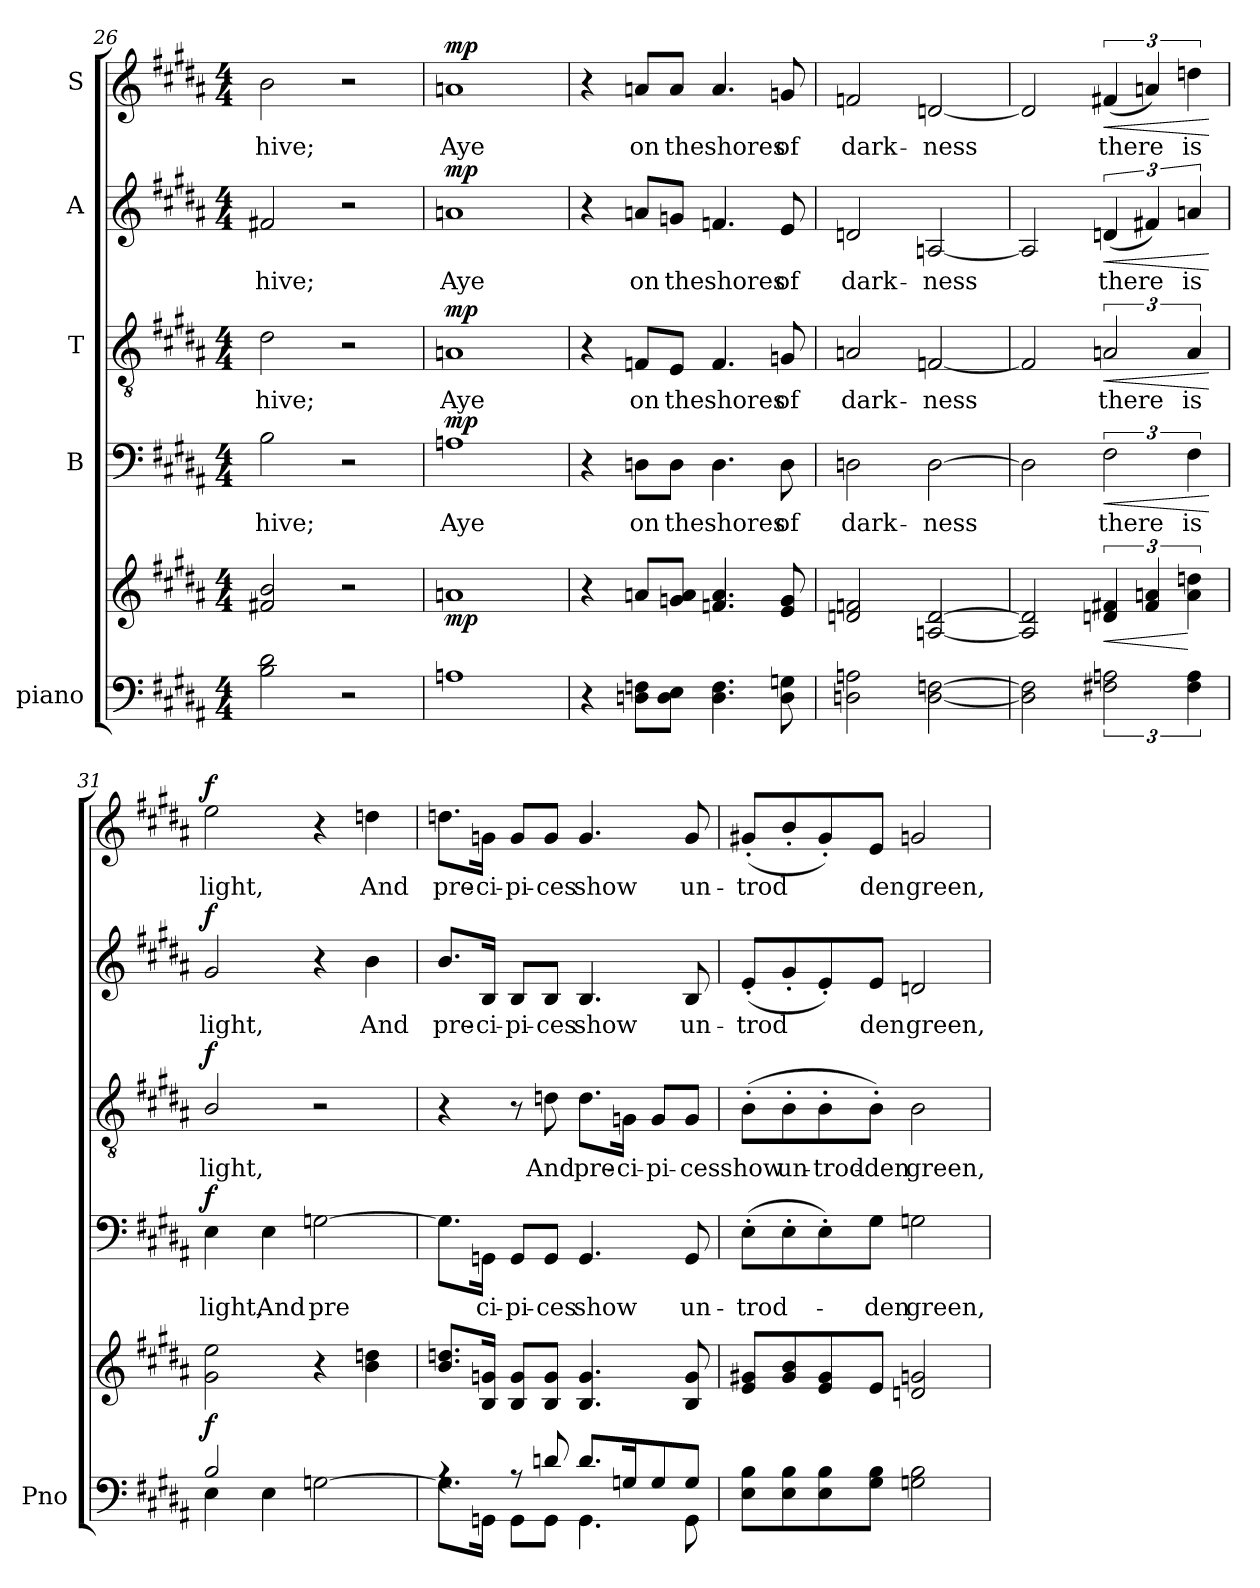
**kern	**kern	**dynam	**kern	**text	**dynam	**kern	**text	**dynam	**kern	**text	**dynam	**kern	**text	**dynam
*part5	*part5	*part5	*part4	*part4	*part4	*part3	*part3	*part3	*part2	*part2	*part2	*part1	*part1	*part1
*staff6	*staff5	*staff5/6	*staff4	*staff4	*staff4	*staff3	*staff3	*staff3	*staff2	*staff2	*staff2	*staff1	*staff1	*staff1
*I"piano	*	*	*I"B	*	*	*I"T	*	*	*I"A	*	*	*I"S	*	*
*I'Pno	*	*	*	*	*	*	*	*	*	*	*	*	*	*
*clefF4	*clefG2	*	*clefF4	*	*	*clefGv2	*	*	*clefG2	*	*	*clefG2	*	*
*k[f#c#g#d#a#]	*k[f#c#g#d#a#]	*	*k[f#c#g#d#a#]	*	*	*k[f#c#g#d#a#]	*	*	*k[f#c#g#d#a#]	*	*	*k[f#c#g#d#a#]	*	*
*M4/4	*M4/4	*	*M4/4	*	*	*M4/4	*	*	*M4/4	*	*	*M4/4	*	*
=26	=26	=26	=26	=26	=26	=26	=26	=26	=26	=26	=26	=26	=26	=26
!	!	!	!	!LO:LY:b	!	!	!LO:LY:b	!	!	!LO:LY:b	!	!	!LO:LY:b	!
2B\ 2d#\	2f#X/ 2b/	.	2B\	hive;	.	2d#\	hive;	.	2f#X/	hive;	.	2b\	hive;	.
2r	2r	.	2r	.	.	2r	.	.	2r	.	.	2r	.	.
!!LO:LB:g=z
=27	=27	=27	=27	=27	=27	=27	=27	=27	=27	=27	=27	=27	=27	=27
!	!	!LO:DY:b	!	!LO:LY:b	!LO:DY:a	!	!LO:LY:b	!LO:DY:a	!	!LO:LY:b	!LO:DY:a	!	!LO:LY:b	!LO:DY:a
1An	1an	mp	1An	Aye	mp	1An	Aye	mp	1an	Aye	mp	1an	Aye	mp
=28	=28	=28	=28	=28	=28	=28	=28	=28	=28	=28	=28	=28	=28	=28
4r	4r	.	4r	.	.	4r	.	.	4r	.	.	4r	.	.
!	!	!	!	!LO:LY:b	!	!	!LO:LY:b	!	!	!LO:LY:b	!	!	!LO:LY:b	!
8Dn\ 8Fn\L	8an/L	.	8Dn\L	on	.	8Fn/L	on	.	8an/L	on	.	8an/L	on	.
!	!	!	!	!LO:LY:b	!	!	!LO:LY:b	!	!	!LO:LY:b	!	!	!LO:LY:b	!
8D\ 8E\J	8gn/ 8a/J	.	8D\J	the	.	8E/J	the	.	8gn/J	the	.	8a/J	the	.
!	!	!	!	!LO:LY:b	!	!	!LO:LY:b	!	!	!LO:LY:b	!	!	!LO:LY:b	!
4.D\ 4.F\	4.fn/ 4.a/	.	4.D\	shores	.	4.F/	shores	.	4.fn/	shores	.	4.a/	shores	.
!	!	!	!	!LO:LY:b	!	!	!LO:LY:b	!	!	!LO:LY:b	!	!	!LO:LY:b	!
8D\ 8Gn\	8e/ 8g/	.	8D\	of	.	8Gn/	of	.	8e/	of	.	8gn/	of	.
=29	=29	=29	=29	=29	=29	=29	=29	=29	=29	=29	=29	=29	=29	=29
!	!	!	!	!LO:LY:b	!	!	!LO:LY:b	!	!	!LO:LY:b	!	!	!LO:LY:b	!
2Dn\ 2An\	2dn/ 2fn/	.	2Dn\	dark-	.	2An/	dark-	.	2dn/	dark-	.	2fn/	dark-	.
!	!	!	!	!LO:LY:b	!	!	!LO:LY:b	!	!	!LO:LY:b	!	!	!LO:LY:b	!
[2D\ [2Fn\	[2An/ [2d/	.	[2D\	-ness	.	[2Fn/	-ness	.	[2An/	-ness	.	[2dn/	-ness	.
=30	=30	=30	=30	=30	=30	=30	=30	=30	=30	=30	=30	=30	=30	=30
2D\] 2F\]	2A/] 2d/]	.	2D\]	.	.	2F/]	.	.	2A/]	.	.	2d/]	.	.
!	!	!LO:HP:b	!	!LO:LY:b	!LO:HP:b	!	!LO:LY:b	!LO:HP:b	!	!LO:LY:b	!LO:HP:b	!	!LO:LY:b	!LO:HP:b
3F#X\ 3An\	6dn/ 6f#X/	<	3F#\	there	<	3An/	there	<	(<6dn/	there	<	(<6f#X/	there	<
.	6f#/ 6an/	.	.	.	.	.	.	.	6f#X/)	.	.	6an/)	.	.
!	!	!	!	!LO:LY:b	!	!	!LO:LY:b	!	!	!LO:LY:b	!	!	!LO:LY:b	!
6F#\ 6A\	6a\ 6ddn\	[	6F#\	is	.	6A/	is	.	6an/	is	.	6ddn\	is	.
.	.	.	.	.	[	.	.	[	.	.	[	.	.	[
=31	=31	=31	=31	=31	=31	=31	=31	=31	=31	=31	=31	=31	=31	=31
*^	*	*	*	*	*	*	*	*	*	*	*	*	*	*
!	!	!	!LO:DY:b	!	!LO:LY:b	!LO:DY:a	!	!LO:LY:b	!LO:DY:a	!	!LO:LY:b	!LO:DY:a	!	!LO:LY:b	!LO:DY:a
2B/	4E\	2g#\ 2ee\	f	4E\	light,	f	2B/	light,	f	2g#/	light,	f	2ee\	light,	f
!	!	!	!	!	!LO:LY:b	!	!	!	!	!	!	!	!	!	!
.	4E\	.	.	4E\	And	.	.	.	.	.	.	.	.	.	.
!	!	!	!	!	!LO:LY:b	!	!	!	!	!	!	!	!	!	!
2ryy	[2Gn\	4r	.	[2Gn\	pre-	.	2r	.	.	4r	.	.	4r	.	.
!	!	!	!	!	!	!	!	!	!	!	!LO:LY:b	!	!	!LO:LY:b	!
.	.	4b\ 4ddn\	.	.	.	.	.	.	.	4b\	And	.	4ddn\	And	.
!!LO:PB:g=z
=32	=32	=32	=32	=32	=32	=32	=32	=32	=32	=32	=32	=32	=32	=32	=32
!	!	!	!	!	!LO:LY:b	!	!	!	!	!	!LO:LY:b	!	!	!LO:LY:b	!
4rA	8.G\L]	8.b/ 8.ddn/L	.	8.G\L]	-	.	4r	.	.	8.b/L	pre-	.	8.ddn\L	pre-	.
!	!	!	!	!	!LO:LY:b	!	!	!	!	!	!LO:LY:b	!	!	!LO:LY:b	!
.	16GGn\Jk	16B/ 16gn/Jk	.	16GGn\Jk	-ci-	.	.	.	.	16B/Jk	-ci-	.	16gn\Jk	-ci-	.
!	!	!	!	!	!LO:LY:b	!	!	!	!	!	!LO:LY:b	!	!	!LO:LY:b	!
8rA	8GG\L	8B/ 8g/L	.	8GG/L	-pi-	.	8r	.	.	8B/L	-pi-	.	8g/L	-pi-	.
!	!	!	!	!	!LO:LY:b	!	!	!LO:LY:b	!	!	!LO:LY:b	!	!	!LO:LY:b	!
8dn/	8GG\J	8B/ 8g/J	.	8GG/J	-ces	.	8dn\	And	.	8B/J	-ces	.	8g/J	-ces	.
!	!	!	!	!	!LO:LY:b	!	!	!LO:LY:b	!	!	!LO:LY:b	!	!	!LO:LY:b	!
8.d/L	4.GG\	4.B/ 4.g/	.	4.GG/	show	.	8.d\L	pre-	.	4.B/	show	.	4.g/	show	.
!	!	!	!	!	!	!	!	!LO:LY:b	!	!	!	!	!	!	!
16Gn/K	.	.	.	.	.	.	16Gn\Jk	ci-	.	.	.	.	.	.	.
!	!	!	!	!	!	!	!	!LO:LY:b	!	!	!	!	!	!	!
8G/	.	.	.	.	.	.	8G/L	pi-	.	.	.	.	.	.	.
!	!	!	!	!	!LO:LY:b	!	!	!LO:LY:b	!	!	!LO:LY:b	!	!	!LO:LY:b	!
8G/J	8GG\	8B/ 8g/	.	8GG/	-un-	.	8G/J	ces	.	8B/	un-	.	8g/	-un-	.
=33	=33	=33	=33	=33	=33	=33	=33	=33	=33	=33	=33	=33	=33	=33	=33
!	!	!	!	!	!LO:LY:b	!	!	!LO:LY:b	!	!	!LO:LY:b	!	!	!LO:LY:b	!
*v	*v	*	*	*	*	*	*	*	*	*	*	*	*	*	*
8E\ 8B\L	8e/ 8g#X/L	.	(>8E'\L	-trod-	.	(>8B'\L	show	.	(<8e'/L	-trod	.	(<8g#X'/L	-trod	.
!	!	!	!	!	!	!	!LO:LY:b	!	!	!LO:LY:b	!	!	!LO:LY:b	!
8E\ 8B\	8g#/ 8b/	.	8E'\	.	.	8B'\	un-	.	8g#'/	-	.	8b'/	-	.
!	!	!	!	!	!	!	!LO:LY:b	!	!	!	!	!	!	!
8E\ 8B\	8e/ 8g#/	.	8E'\)	.	.	8B'\	trod-	.	8e'/)	.	.	8g#'/)	.	.
!	!	!	!	!LO:LY:b	!	!	!LO:LY:b	!	!	!LO:LY:b	!	!	!LO:LY:b	!
8G#\ 8B\J	8e/J	.	8G#\J	-den	.	8B'\J)	den	.	8e/J	den	.	8e/J	den	.
!	!	!	!	!LO:LY:b	!	!	!LO:LY:b	!	!	!LO:LY:b	!	!	!LO:LY:b	!
2Gn\ 2B\	2dn/ 2gn/	.	2Gn\	-green,	.	2B\	green,	.	2dn/	green,	.	2gn/	green,	.
=	=	=	=	=	=	=	=	=	=	=	=	=	=	=
*-	*-	*-	*-	*-	*-	*-	*-	*-	*-	*-	*-	*-	*-	*-
